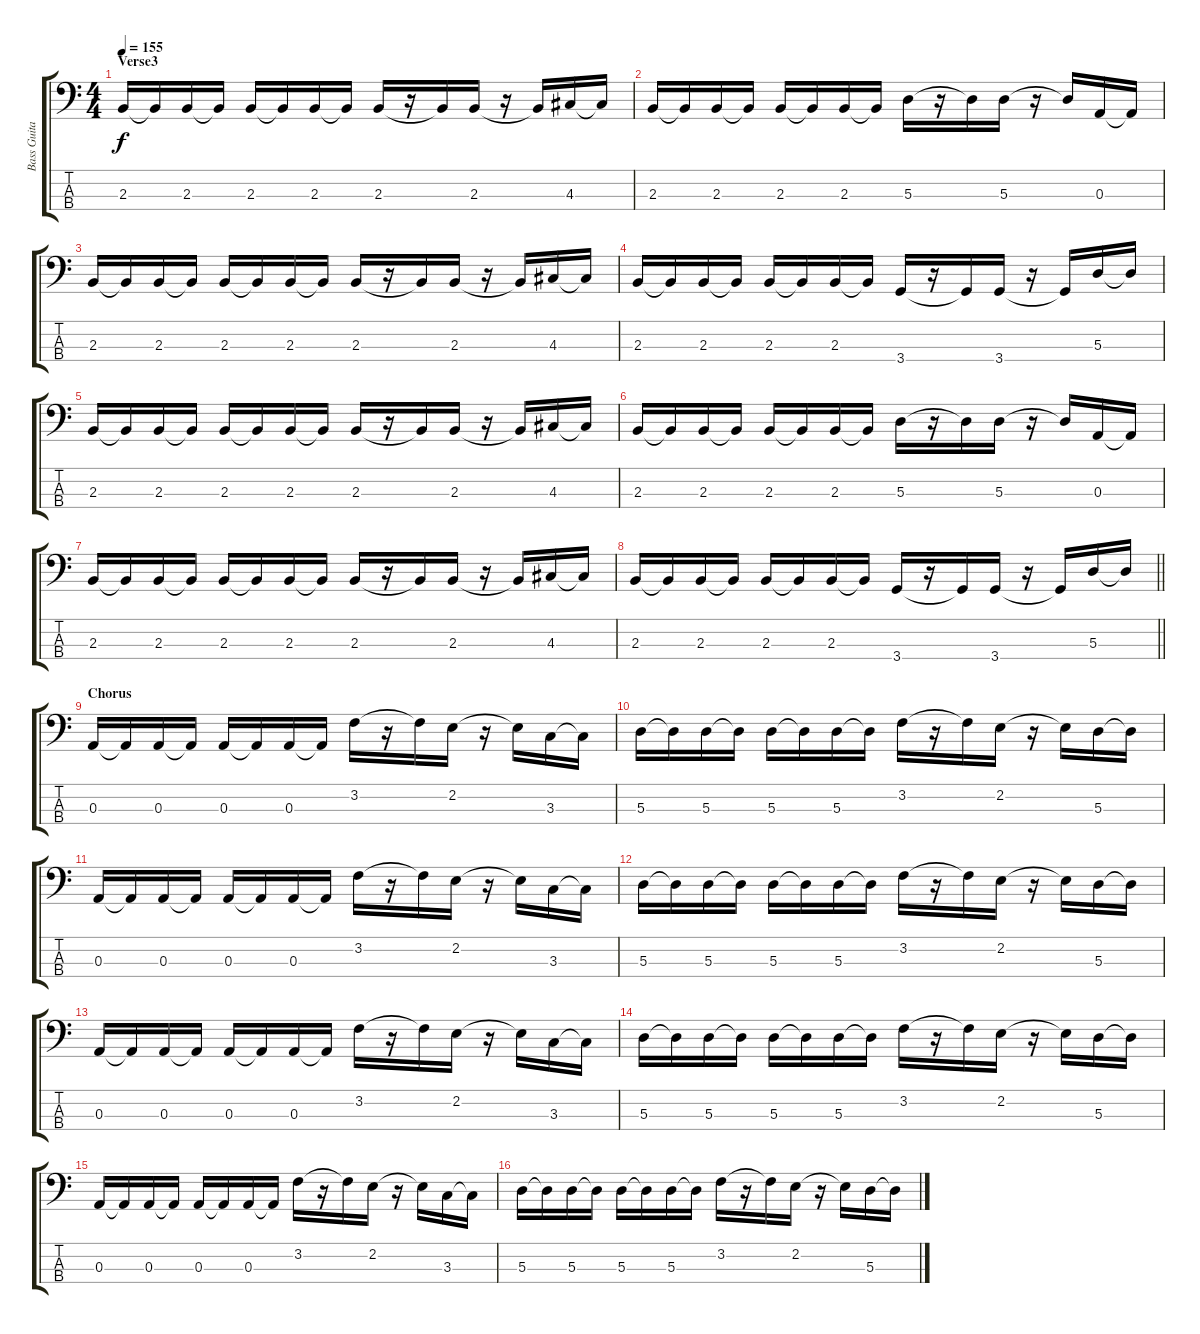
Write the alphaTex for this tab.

\track ("Bass Guitar" "Bass Guita") {instrument electricbasspick}
\staff {score tabs}
\tuning (G2 D2 A1 E1) {hide}
\ts (4 4)
\section ("" "Verse3")
\tempo 155
\clef f4
\ks c
2.3.16{dy f} 2.3{t}.16 2.3.16 2.3{t}.16 2.3.16 2.3{t}.16 2.3.16 2.3{t}.16 2.3.16 r.16 2.3{t}.16 2.3.16 r.16 2.3{t}.16 4.3.16 4.3{t}.16 |
2.3.16 2.3{t}.16 2.3.16 2.3{t}.16 2.3.16 2.3{t}.16 2.3.16 2.3{t}.16 5.3.16 r.16 5.3{t}.16 5.3.16 r.16 5.3{t}.16 0.3.16 0.3{t}.16 |
2.3.16 2.3{t}.16 2.3.16 2.3{t}.16 2.3.16 2.3{t}.16 2.3.16 2.3{t}.16 2.3.16 r.16 2.3{t}.16 2.3.16 r.16 2.3{t}.16 4.3.16 4.3{t}.16 |
2.3.16 2.3{t}.16 2.3.16 2.3{t}.16 2.3.16 2.3{t}.16 2.3.16 2.3{t}.16 3.4.16 r.16 3.4{t}.16 3.4.16 r.16 3.4{t}.16 5.3.16 5.3{t}.16 |
2.3.16 2.3{t}.16 2.3.16 2.3{t}.16 2.3.16 2.3{t}.16 2.3.16 2.3{t}.16 2.3.16 r.16 2.3{t}.16 2.3.16 r.16 2.3{t}.16 4.3.16 4.3{t}.16 |
2.3.16 2.3{t}.16 2.3.16 2.3{t}.16 2.3.16 2.3{t}.16 2.3.16 2.3{t}.16 5.3.16 r.16 5.3{t}.16 5.3.16 r.16 5.3{t}.16 0.3.16 0.3{t}.16 |
2.3.16 2.3{t}.16 2.3.16 2.3{t}.16 2.3.16 2.3{t}.16 2.3.16 2.3{t}.16 2.3.16 r.16 2.3{t}.16 2.3.16 r.16 2.3{t}.16 4.3.16 4.3{t}.16 |
\barLineRight lightlight
2.3.16 2.3{t}.16 2.3.16 2.3{t}.16 2.3.16 2.3{t}.16 2.3.16 2.3{t}.16 3.4.16 r.16 3.4{t}.16 3.4.16 r.16 3.4{t}.16 5.3.16 5.3{t}.16 |
\section ("" "Chorus")
0.3.16 0.3{t}.16 0.3.16 0.3{t}.16 0.3.16 0.3{t}.16 0.3.16 0.3{t}.16 3.2.16 r.16 3.2{t}.16 2.2.16 r.16 2.2{t}.16 3.3.16 3.3{t}.16 |
5.3.16 5.3{t}.16 5.3.16 5.3{t}.16 5.3.16 5.3{t}.16 5.3.16 5.3{t}.16 3.2.16 r.16 3.2{t}.16 2.2.16 r.16 2.2{t}.16 5.3.16 5.3{t}.16 |
0.3.16 0.3{t}.16 0.3.16 0.3{t}.16 0.3.16 0.3{t}.16 0.3.16 0.3{t}.16 3.2.16 r.16 3.2{t}.16 2.2.16 r.16 2.2{t}.16 3.3.16 3.3{t}.16 |
5.3.16 5.3{t}.16 5.3.16 5.3{t}.16 5.3.16 5.3{t}.16 5.3.16 5.3{t}.16 3.2.16 r.16 3.2{t}.16 2.2.16 r.16 2.2{t}.16 5.3.16 5.3{t}.16 |
0.3.16 0.3{t}.16 0.3.16 0.3{t}.16 0.3.16 0.3{t}.16 0.3.16 0.3{t}.16 3.2.16 r.16 3.2{t}.16 2.2.16 r.16 2.2{t}.16 3.3.16 3.3{t}.16 |
5.3.16 5.3{t}.16 5.3.16 5.3{t}.16 5.3.16 5.3{t}.16 5.3.16 5.3{t}.16 3.2.16 r.16 3.2{t}.16 2.2.16 r.16 2.2{t}.16 5.3.16 5.3{t}.16 |
0.3.16 0.3{t}.16 0.3.16 0.3{t}.16 0.3.16 0.3{t}.16 0.3.16 0.3{t}.16 3.2.16 r.16 3.2{t}.16 2.2.16 r.16 2.2{t}.16 3.3.16 3.3{t}.16 |
5.3.16 5.3{t}.16 5.3.16 5.3{t}.16 5.3.16 5.3{t}.16 5.3.16 5.3{t}.16 3.2.16 r.16 3.2{t}.16 2.2.16 r.16 2.2{t}.16 5.3.16 5.3{t}.16
